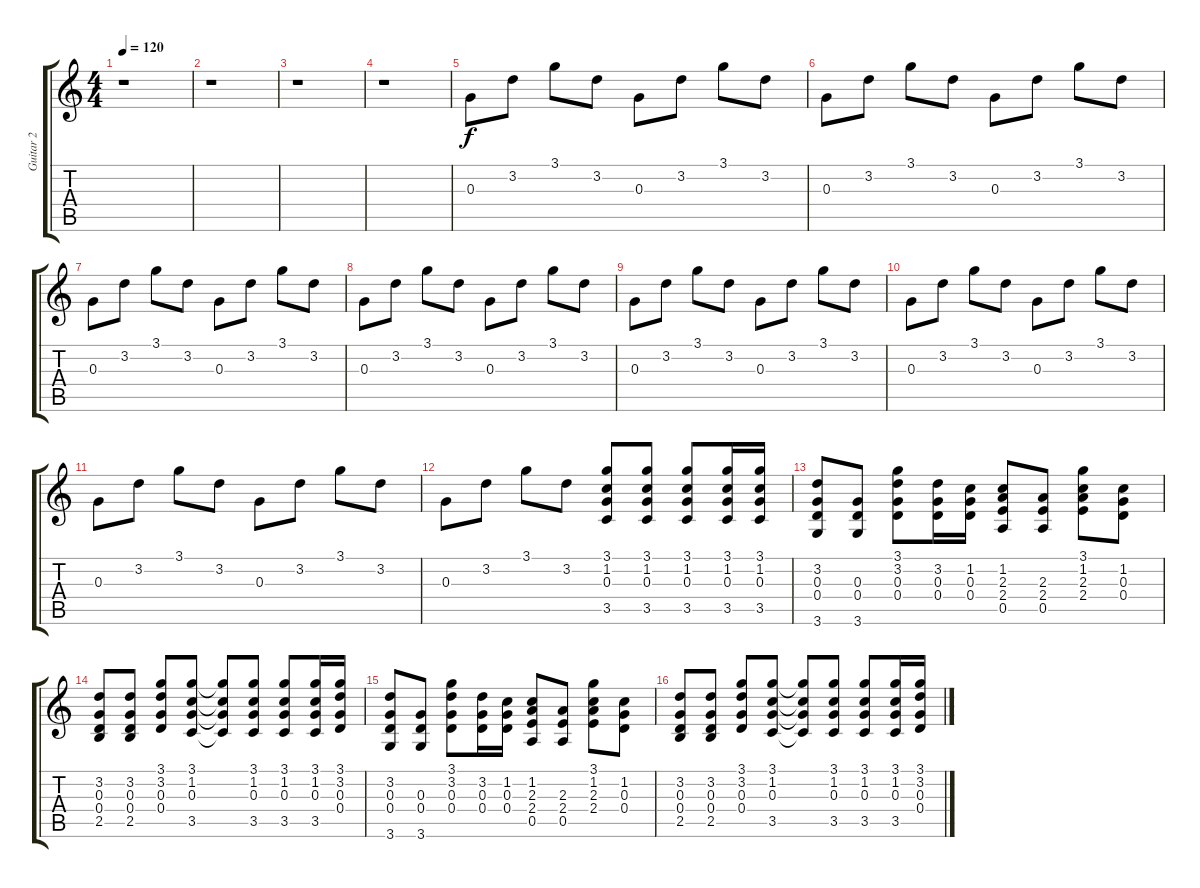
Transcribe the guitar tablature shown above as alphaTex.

\track ("Guitar 2" "Guitar 2") {instrument electricguitarclean}
\staff {score tabs}
\tuning (E4 B3 G3 D3 A2 E2) {hide}
\ts (4 4)
\tempo 120
\clef g2
\ks c
r.1{dy f instrument electricguitarclean} |
r.1 |
r.1 |
r.1 |
0.3.8{volume 6 instrument electricguitarclean} 3.2.8 3.1.8 3.2.8 0.3.8 3.2.8 3.1.8 3.2.8 |
0.3.8 3.2.8 3.1.8 3.2.8 0.3.8 3.2.8 3.1.8 3.2.8 |
0.3.8 3.2.8 3.1.8 3.2.8 0.3.8 3.2.8 3.1.8 3.2.8 |
0.3.8 3.2.8 3.1.8 3.2.8 0.3.8 3.2.8 3.1.8 3.2.8 |
0.3.8 3.2.8 3.1.8 3.2.8 0.3.8 3.2.8 3.1.8 3.2.8 |
0.3.8 3.2.8 3.1.8 3.2.8 0.3.8 3.2.8 3.1.8 3.2.8 |
0.3.8 3.2.8 3.1.8 3.2.8 0.3.8 3.2.8 3.1.8 3.2.8 |
0.3.8 3.2.8 3.1.8 3.2.8 (3.1 1.2 0.3 3.5).8{volume 10 instrument distortionguitar} (3.1 1.2 0.3 3.5).8 (3.1 1.2 0.3 3.5).8 (3.1 1.2 0.3 3.5).16 (3.1 1.2 0.3 3.5).16 |
(3.2 0.3 0.4 3.6).8 (0.3 0.4 3.6).8 (3.1 3.2 0.3 0.4).8 (3.2 0.3 0.4).16 (1.2 0.3 0.4).16 (1.2 2.3 2.4 0.5).8 (2.3 2.4 0.5).8 (3.1 1.2 2.3 2.4).8 (1.2 0.3 0.4).8 |
(3.2 0.3 0.4 2.5).8 (3.2 0.3 0.4 2.5).8 (3.1 3.2 0.3 0.4).8 (3.1 1.2 0.3 3.5).8 (3.1{t} 1.2{t} 0.3{t} 3.5{t}).8 (3.1 1.2 0.3 3.5).8 (3.1 1.2 0.3 3.5).8 (3.1 1.2 0.3 3.5).16 (3.1 3.2 0.3 0.4).16 |
(3.2 0.3 0.4 3.6).8 (0.3 0.4 3.6).8 (3.1 3.2 0.3 0.4).8 (3.2 0.3 0.4).16 (1.2 0.3 0.4).16 (1.2 2.3 2.4 0.5).8 (2.3 2.4 0.5).8 (3.1 1.2 2.3 2.4).8 (1.2 0.3 0.4).8 |
(3.2 0.3 0.4 2.5).8 (3.2 0.3 0.4 2.5).8 (3.1 3.2 0.3 0.4).8 (3.1 1.2 0.3 3.5).8 (3.1{t} 1.2{t} 0.3{t} 3.5{t}).8 (3.1 1.2 0.3 3.5).8 (3.1 1.2 0.3 3.5).8 (3.1 1.2 0.3 3.5).16 (3.1 3.2 0.3 0.4).16
